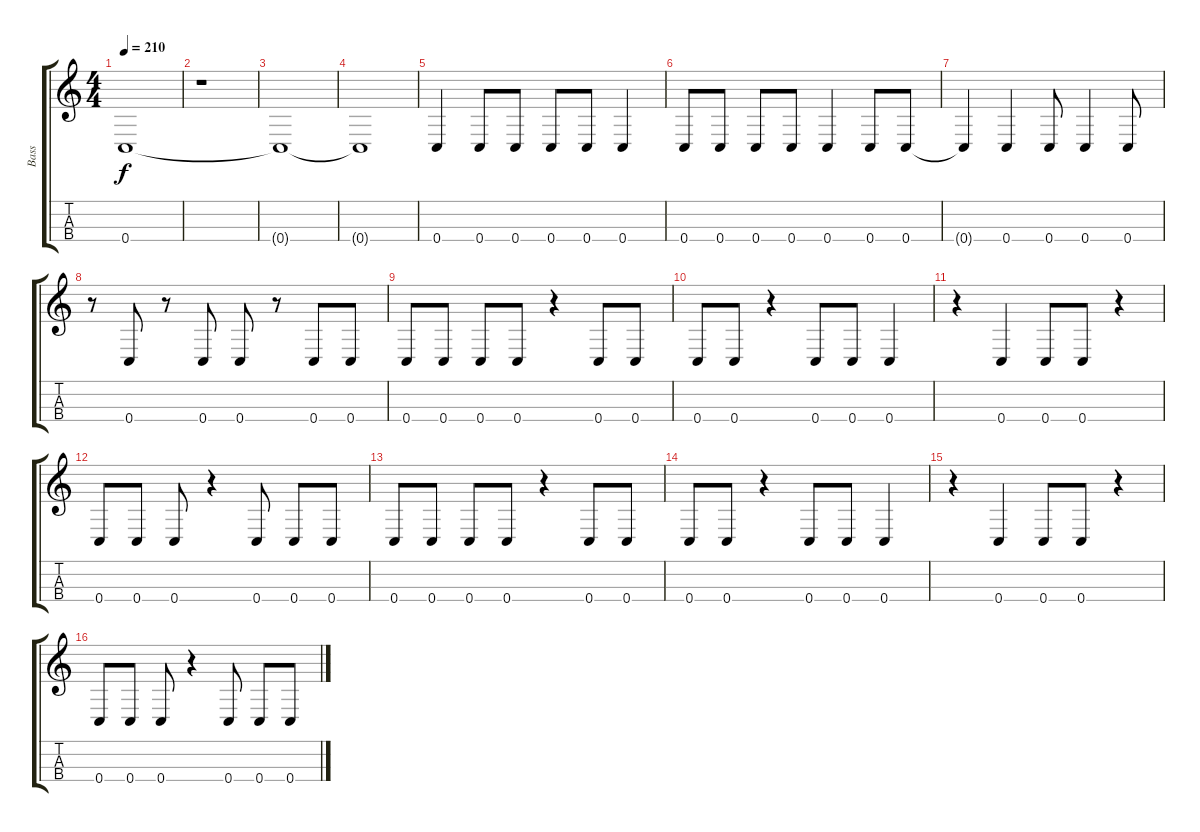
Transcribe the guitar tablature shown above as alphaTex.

\track ("Bass" "Bass") {instrument electricbasspick}
\staff {score tabs}
\tuning (F3 C3 G2 C2) {hide}
\ts (4 4)
\tempo 210
\clef g2
\ks c
0.4.1{dy f} |
r.1 |
0.4{t}.1 |
0.4{t}.1 |
0.4.4 0.4.8 0.4.8 0.4.8 0.4.8 0.4.4 |
0.4.8 0.4.8 0.4.8 0.4.8 0.4.4 0.4.8 0.4.8 |
0.4{t}.4 0.4.4 0.4.8 0.4.4 0.4.8 |
r.8 0.4.8 r.8 0.4.8 0.4.8 r.8 0.4.8 0.4.8 |
0.4.8 0.4.8 0.4.8 0.4.8 r.4 0.4.8 0.4.8 |
0.4.8 0.4.8 r.4 0.4.8 0.4.8 0.4.4 |
r.4 0.4.4 0.4.8 0.4.8 r.4 |
0.4.8 0.4.8 0.4.8 r.4 0.4.8 0.4.8 0.4.8 |
0.4.8 0.4.8 0.4.8 0.4.8 r.4 0.4.8 0.4.8 |
0.4.8 0.4.8 r.4 0.4.8 0.4.8 0.4.4 |
r.4 0.4.4 0.4.8 0.4.8 r.4 |
0.4.8 0.4.8 0.4.8 r.4 0.4.8 0.4.8 0.4.8
